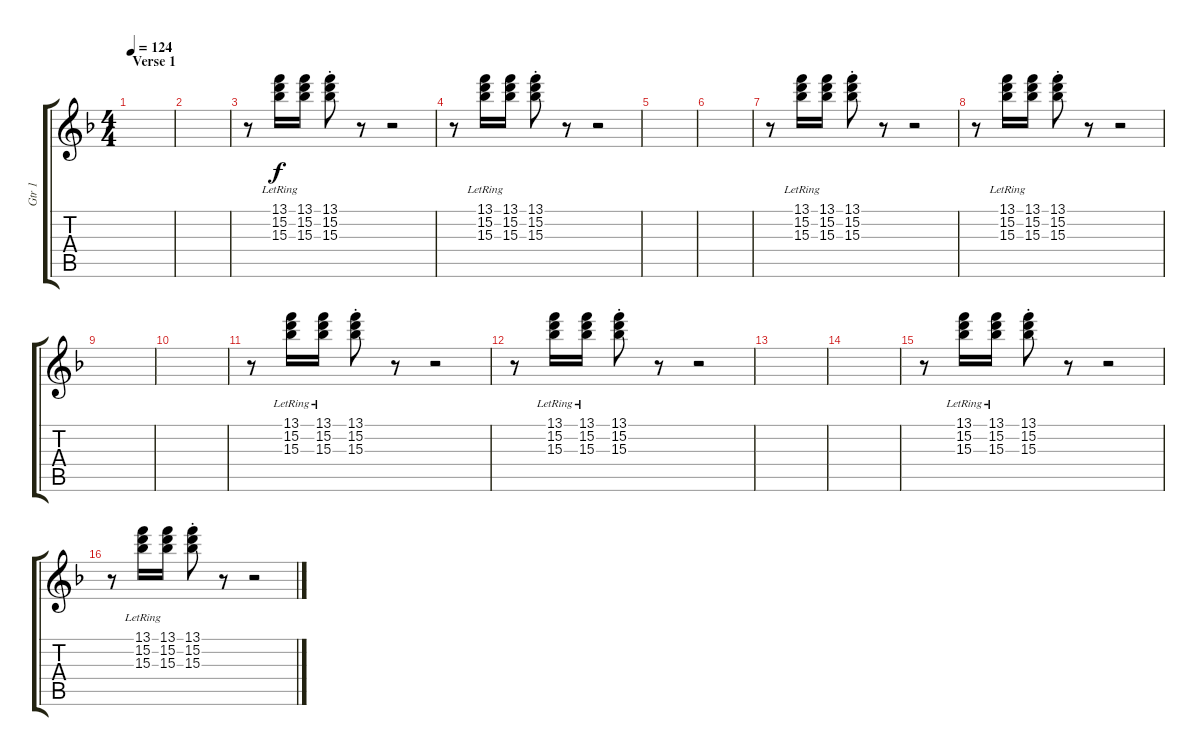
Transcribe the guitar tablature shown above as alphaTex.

\track ("Gtr 1" "Gtr 1") {instrument electricguitarjazz}
\staff {score tabs}
\tuning (E4 B3 G3 D3 A2 E2) {hide}
\ts (4 4)
\section ("" "Verse 1")
\tempo 124
\clef g2
\ks f
|
|
r.8 (13.1{lr} 15.2{lr} 15.3{lr}).16 (13.1{lr} 15.2{lr} 15.3{lr}).16 (13.1{st} 15.2{st} 15.3{st}).8 r.8 r.2 |
r.8 (13.1{lr} 15.2{lr} 15.3{lr}).16 (13.1{lr} 15.2{lr} 15.3{lr}).16 (13.1{st} 15.2{st} 15.3{st}).8 r.8 r.2 |
|
|
r.8 (13.1{lr} 15.2{lr} 15.3{lr}).16 (13.1{lr} 15.2{lr} 15.3{lr}).16 (13.1{st} 15.2{st} 15.3{st}).8 r.8 r.2 |
r.8 (13.1{lr} 15.2{lr} 15.3{lr}).16 (13.1{lr} 15.2{lr} 15.3{lr}).16 (13.1{st} 15.2{st} 15.3{st}).8 r.8 r.2 |
|
|
r.8 (13.1{lr} 15.2{lr} 15.3{lr}).16 (13.1{lr} 15.2{lr} 15.3{lr}).16 (13.1{st} 15.2{st} 15.3{st}).8 r.8 r.2 |
r.8 (13.1{lr} 15.2{lr} 15.3{lr}).16 (13.1{lr} 15.2{lr} 15.3{lr}).16 (13.1{st} 15.2{st} 15.3{st}).8 r.8 r.2 |
|
|
r.8 (13.1{lr} 15.2{lr} 15.3{lr}).16 (13.1{lr} 15.2{lr} 15.3{lr}).16 (13.1{st} 15.2{st} 15.3{st}).8 r.8 r.2 |
r.8 (13.1{lr} 15.2{lr} 15.3{lr}).16 (13.1{lr} 15.2{lr} 15.3{lr}).16 (13.1{st} 15.2{st} 15.3{st}).8 r.8 r.2
